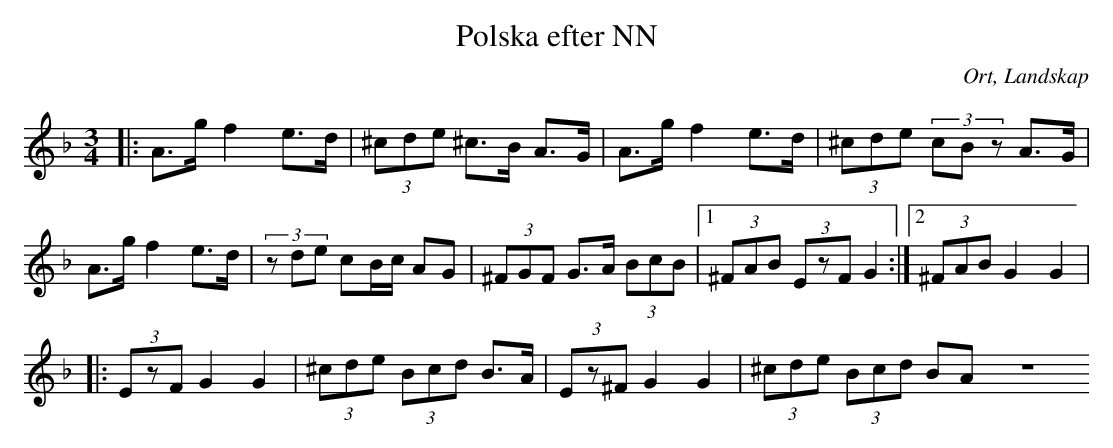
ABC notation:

X:1
T:Polska efter NN
O:Ort, Landskap
M:3/4
L:1/8
K:Dm
|: A>g f2 e>d|(3^cde ^c>B A>G|A>g f2 e>d|(3^cde (3cBz A>G|A>g f2 e>d|(3zde cB/c/ AG|(3^FGF G>A (3BcB|1 (3^FAB (3EzF G2  :|2(3^FAB G2 G2|
|:(3EzF G2 G2|(3^cde (3Bcd B>A|(3Ez^F G2 G2|(3^cde (3Bcd (3BAZ
